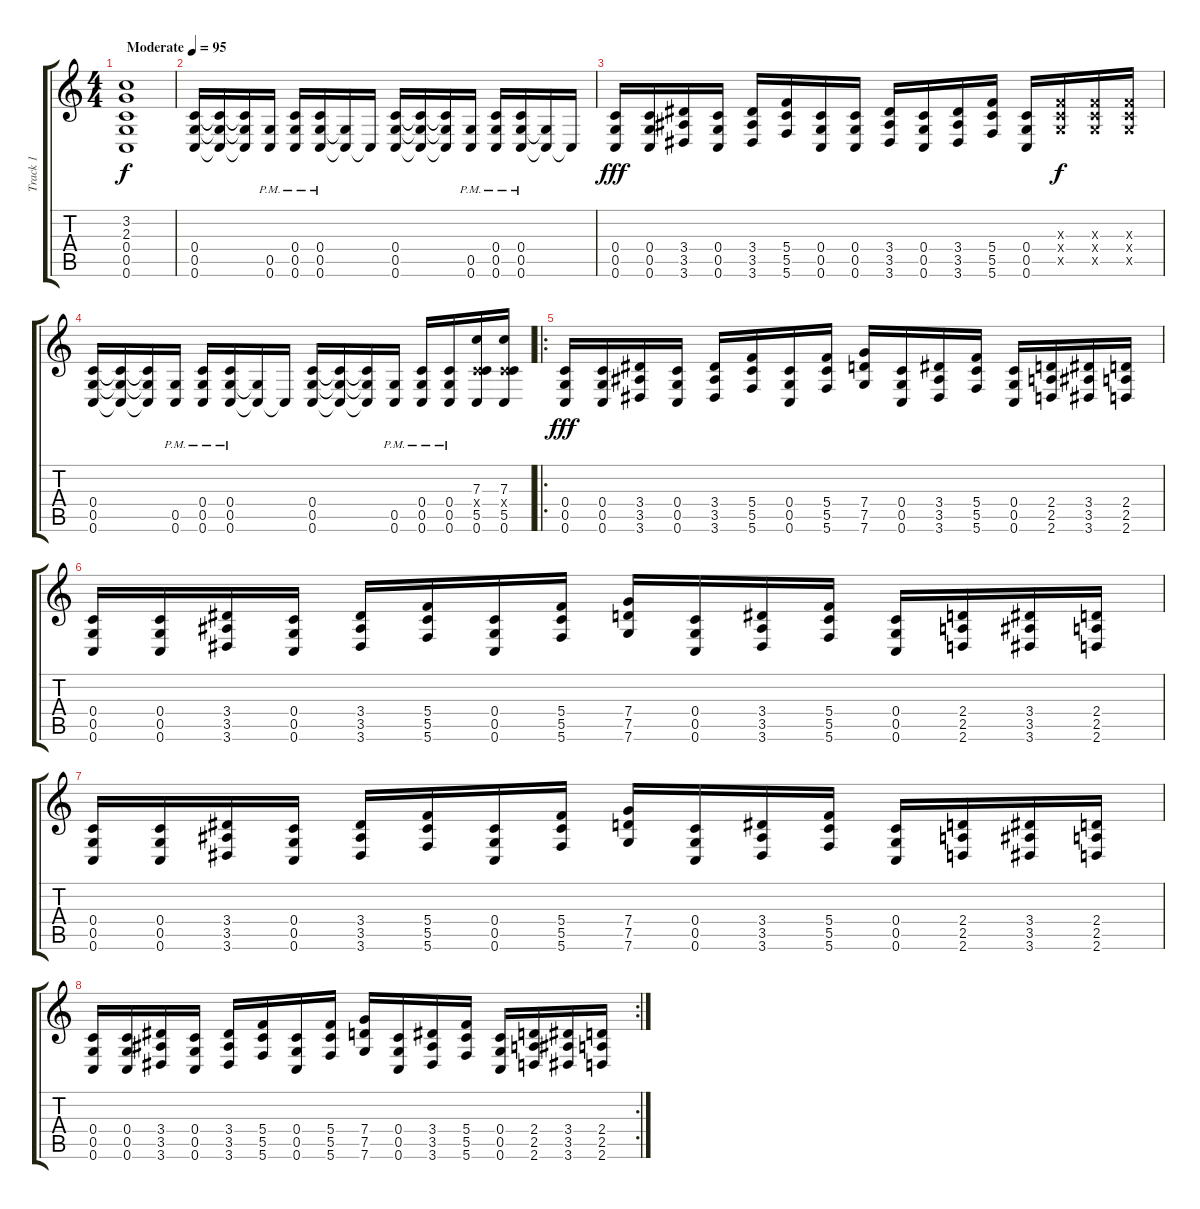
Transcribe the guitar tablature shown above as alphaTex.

\track ("Track 1" "Track 1") {instrument overdrivenguitar}
\staff {score tabs}
\tuning (D4 A3 F3 C3 G2 C2) {hide}
\ts (4 4)
\tempo (95 "Moderate")
\clef g2
\ks c
(3.2 2.3 0.4 0.5 0.6).1{dy f instrument overdrivenguitar} |
(0.4 0.5 0.6).16 (0.4{t} 0.5{t} 0.6{t}).16 (0.4{t} 0.5{t} 0.6{t}).16 (0.5{pm} 0.6{pm}).16 (0.4{pm} 0.5{pm} 0.6{pm}).16 (0.4{pm} 0.5{pm} 0.6{pm}).16 (0.5{t} 0.6{t}).16 0.6{t}.16 (0.4 0.5 0.6).16 (0.4{t} 0.5{t} 0.6{t}).16 (0.4{t} 0.5{t} 0.6{t}).16 (0.5{pm} 0.6{pm}).16 (0.4{pm} 0.5{pm} 0.6{pm}).16 (0.4{pm} 0.5{pm} 0.6{pm}).16 (0.5{t} 0.6{t}).16 0.6{t}.16 |
(0.4 0.5 0.6).16{dy fff} (0.4 0.5 0.6).16 (3.4 3.5 3.6).16 (0.4 0.5 0.6).16 (3.4 3.5 3.6).16 (5.4 5.5 5.6).16 (0.4 0.5 0.6).16 (0.4 0.5 0.6).16 (3.4 3.5 3.6).16 (0.4 0.5 0.6).16 (3.4 3.5 3.6).16 (5.4 5.5 5.6).16 (0.4 0.5 0.6).16 (0.3{x} 0.4{x} 0.5{x}).16{dy f} (0.3{x} 0.4{x} 0.5{x}).16 (0.3{x} 0.4{x} 0.5{x}).16 |
(0.4 0.5 0.6).16 (0.4{t} 0.5{t} 0.6{t}).16 (0.4{t} 0.5{t} 0.6{t}).16 (0.5{pm} 0.6{pm}).16 (0.4{pm} 0.5{pm} 0.6{pm}).16 (0.4{pm} 0.5{pm} 0.6{pm}).16 (0.5{t} 0.6{t}).16 0.6{t}.16 (0.4 0.5 0.6).16 (0.4{t} 0.5{t} 0.6{t}).16 (0.4{t} 0.5{t} 0.6{t}).16 (0.5{pm} 0.6{pm}).16 (0.4{pm} 0.5{pm} 0.6{pm}).16 (0.4{pm} 0.5{pm} 0.6{pm}).16 (7.3 0.4{x} 5.5 0.6).16 (7.3 0.4{x} 5.5 0.6).16 |
\ro
(0.4 0.5 0.6).16{dy fff} (0.4 0.5 0.6).16 (3.4 3.5 3.6).16 (0.4 0.5 0.6).16 (3.4 3.5 3.6).16 (5.4 5.5 5.6).16 (0.4 0.5 0.6).16 (5.4 5.5 5.6).16 (7.4 7.5 7.6).16 (0.4 0.5 0.6).16 (3.4 3.5 3.6).16 (5.4 5.5 5.6).16 (0.4 0.5 0.6).16 (2.4 2.5 2.6).16 (3.4 3.5 3.6).16 (2.4 2.5 2.6).16 |
(0.4 0.5 0.6).16 (0.4 0.5 0.6).16 (3.4 3.5 3.6).16 (0.4 0.5 0.6).16 (3.4 3.5 3.6).16 (5.4 5.5 5.6).16 (0.4 0.5 0.6).16 (5.4 5.5 5.6).16 (7.4 7.5 7.6).16 (0.4 0.5 0.6).16 (3.4 3.5 3.6).16 (5.4 5.5 5.6).16 (0.4 0.5 0.6).16 (2.4 2.5 2.6).16 (3.4 3.5 3.6).16 (2.4 2.5 2.6).16 |
(0.4 0.5 0.6).16 (0.4 0.5 0.6).16 (3.4 3.5 3.6).16 (0.4 0.5 0.6).16 (3.4 3.5 3.6).16 (5.4 5.5 5.6).16 (0.4 0.5 0.6).16 (5.4 5.5 5.6).16 (7.4 7.5 7.6).16 (0.4 0.5 0.6).16 (3.4 3.5 3.6).16 (5.4 5.5 5.6).16 (0.4 0.5 0.6).16 (2.4 2.5 2.6).16 (3.4 3.5 3.6).16 (2.4 2.5 2.6).16 |
\rc 2
(0.4 0.5 0.6).16 (0.4 0.5 0.6).16 (3.4 3.5 3.6).16 (0.4 0.5 0.6).16 (3.4 3.5 3.6).16 (5.4 5.5 5.6).16 (0.4 0.5 0.6).16 (5.4 5.5 5.6).16 (7.4 7.5 7.6).16 (0.4 0.5 0.6).16 (3.4 3.5 3.6).16 (5.4 5.5 5.6).16 (0.4 0.5 0.6).16 (2.4 2.5 2.6).16 (3.4 3.5 3.6).16 (2.4 2.5 2.6).16
